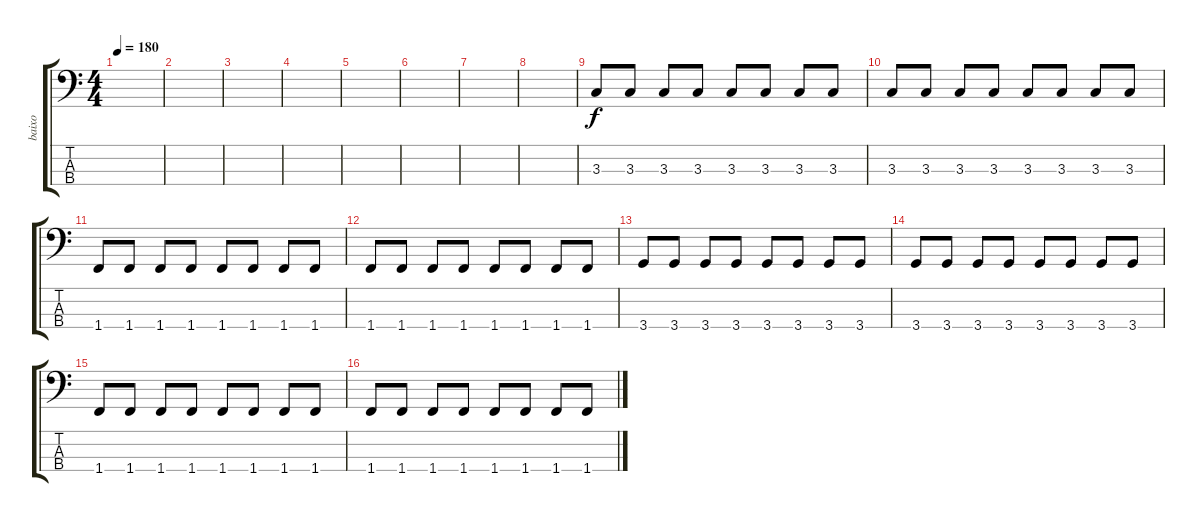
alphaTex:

\track ("baixo" "baixo") {instrument electricbasspick}
\staff {score tabs}
\tuning (G2 D2 A1 E1) {hide}
\ts (4 4)
\tempo 180
\clef f4
\ks c
|
|
|
|
|
|
|
|
3.3.8 3.3.8 3.3.8 3.3.8 3.3.8 3.3.8 3.3.8 3.3.8 |
3.3.8 3.3.8 3.3.8 3.3.8 3.3.8 3.3.8 3.3.8 3.3.8 |
1.4.8 1.4.8 1.4.8 1.4.8 1.4.8 1.4.8 1.4.8 1.4.8 |
1.4.8 1.4.8 1.4.8 1.4.8 1.4.8 1.4.8 1.4.8 1.4.8 |
3.4.8 3.4.8 3.4.8 3.4.8 3.4.8 3.4.8 3.4.8 3.4.8 |
3.4.8 3.4.8 3.4.8 3.4.8 3.4.8 3.4.8 3.4.8 3.4.8 |
1.4.8 1.4.8 1.4.8 1.4.8 1.4.8 1.4.8 1.4.8 1.4.8 |
1.4.8 1.4.8 1.4.8 1.4.8 1.4.8 1.4.8 1.4.8 1.4.8
